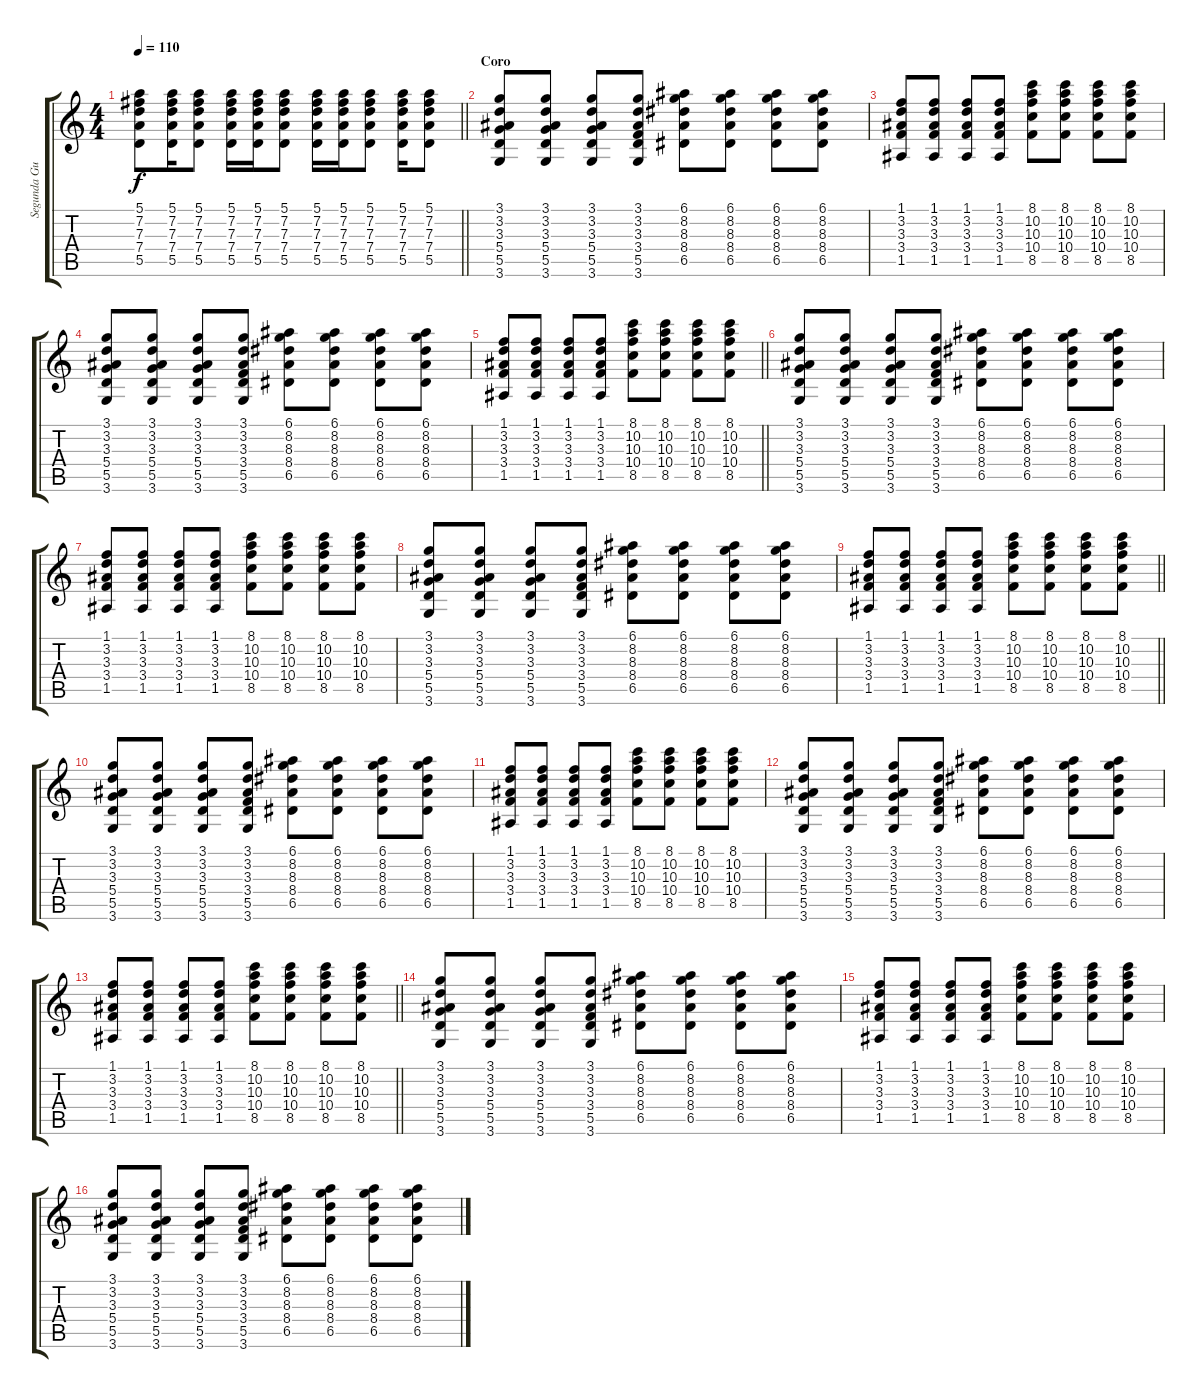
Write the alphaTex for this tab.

\track ("Segunda Guitarra" "Segunda Gu") {instrument acousticguitarsteel}
\staff {score tabs}
\tuning (E4 B3 G3 D3 A2 E2) {hide}
\ts (4 4)
\tempo 110
\clef g2
\barLineRight lightlight
\ks c
(5.1 7.2 7.3 7.4 5.5).8{dy f} (5.1 7.2 7.3 7.4 5.5).16 (5.1 7.2 7.3 7.4 5.5).8 (5.1 7.2 7.3 7.4 5.5).16 (5.1 7.2 7.3 7.4 5.5).16 (5.1 7.2 7.3 7.4 5.5).8 (5.1 7.2 7.3 7.4 5.5).16 (5.1 7.2 7.3 7.4 5.5).16 (5.1 7.2 7.3 7.4 5.5).8 (5.1 7.2 7.3 7.4 5.5).16 (5.1 7.2 7.3 7.4 5.5).8 |
\section ("" "Coro")
(3.1 3.2 3.3 5.4 5.5 3.6).8 (3.1 3.2 3.3 5.4 5.5 3.6).8 (3.1 3.2 3.3 5.4 5.5 3.6).8 (3.1 3.2 3.3 3.4 5.5 3.6).8 (6.1 8.2 8.3 8.4 6.5).8 (6.1 8.2 8.3 8.4 6.5).8 (6.1 8.2 8.3 8.4 6.5).8 (6.1 8.2 8.3 8.4 6.5).8 |
(1.1 3.2 3.3 3.4 1.5).8 (1.1 3.2 3.3 3.4 1.5).8 (1.1 3.2 3.3 3.4 1.5).8 (1.1 3.2 3.3 3.4 1.5).8 (8.1 10.2 10.3 10.4 8.5).8 (8.1 10.2 10.3 10.4 8.5).8 (8.1 10.2 10.3 10.4 8.5).8 (8.1 10.2 10.3 10.4 8.5).8 |
(3.1 3.2 3.3 5.4 5.5 3.6).8 (3.1 3.2 3.3 5.4 5.5 3.6).8 (3.1 3.2 3.3 5.4 5.5 3.6).8 (3.1 3.2 3.3 3.4 5.5 3.6).8 (6.1 8.2 8.3 8.4 6.5).8 (6.1 8.2 8.3 8.4 6.5).8 (6.1 8.2 8.3 8.4 6.5).8 (6.1 8.2 8.3 8.4 6.5).8 |
\barLineRight lightlight
(1.1 3.2 3.3 3.4 1.5).8 (1.1 3.2 3.3 3.4 1.5).8 (1.1 3.2 3.3 3.4 1.5).8 (1.1 3.2 3.3 3.4 1.5).8 (8.1 10.2 10.3 10.4 8.5).8 (8.1 10.2 10.3 10.4 8.5).8 (8.1 10.2 10.3 10.4 8.5).8 (8.1 10.2 10.3 10.4 8.5).8 |
\section ("" "")
(3.1 3.2 3.3 5.4 5.5 3.6).8 (3.1 3.2 3.3 5.4 5.5 3.6).8 (3.1 3.2 3.3 5.4 5.5 3.6).8 (3.1 3.2 3.3 3.4 5.5 3.6).8 (6.1 8.2 8.3 8.4 6.5).8 (6.1 8.2 8.3 8.4 6.5).8 (6.1 8.2 8.3 8.4 6.5).8 (6.1 8.2 8.3 8.4 6.5).8 |
(1.1 3.2 3.3 3.4 1.5).8 (1.1 3.2 3.3 3.4 1.5).8 (1.1 3.2 3.3 3.4 1.5).8 (1.1 3.2 3.3 3.4 1.5).8 (8.1 10.2 10.3 10.4 8.5).8 (8.1 10.2 10.3 10.4 8.5).8 (8.1 10.2 10.3 10.4 8.5).8 (8.1 10.2 10.3 10.4 8.5).8 |
(3.1 3.2 3.3 5.4 5.5 3.6).8 (3.1 3.2 3.3 5.4 5.5 3.6).8 (3.1 3.2 3.3 5.4 5.5 3.6).8 (3.1 3.2 3.3 3.4 5.5 3.6).8 (6.1 8.2 8.3 8.4 6.5).8 (6.1 8.2 8.3 8.4 6.5).8 (6.1 8.2 8.3 8.4 6.5).8 (6.1 8.2 8.3 8.4 6.5).8 |
\barLineRight lightlight
(1.1 3.2 3.3 3.4 1.5).8 (1.1 3.2 3.3 3.4 1.5).8 (1.1 3.2 3.3 3.4 1.5).8 (1.1 3.2 3.3 3.4 1.5).8 (8.1 10.2 10.3 10.4 8.5).8 (8.1 10.2 10.3 10.4 8.5).8 (8.1 10.2 10.3 10.4 8.5).8 (8.1 10.2 10.3 10.4 8.5).8 |
\section ("" "")
(3.1 3.2 3.3 5.4 5.5 3.6).8 (3.1 3.2 3.3 5.4 5.5 3.6).8 (3.1 3.2 3.3 5.4 5.5 3.6).8 (3.1 3.2 3.3 3.4 5.5 3.6).8 (6.1 8.2 8.3 8.4 6.5).8 (6.1 8.2 8.3 8.4 6.5).8 (6.1 8.2 8.3 8.4 6.5).8 (6.1 8.2 8.3 8.4 6.5).8 |
(1.1 3.2 3.3 3.4 1.5).8 (1.1 3.2 3.3 3.4 1.5).8 (1.1 3.2 3.3 3.4 1.5).8 (1.1 3.2 3.3 3.4 1.5).8 (8.1 10.2 10.3 10.4 8.5).8 (8.1 10.2 10.3 10.4 8.5).8 (8.1 10.2 10.3 10.4 8.5).8 (8.1 10.2 10.3 10.4 8.5).8 |
(3.1 3.2 3.3 5.4 5.5 3.6).8 (3.1 3.2 3.3 5.4 5.5 3.6).8 (3.1 3.2 3.3 5.4 5.5 3.6).8 (3.1 3.2 3.3 3.4 5.5 3.6).8 (6.1 8.2 8.3 8.4 6.5).8 (6.1 8.2 8.3 8.4 6.5).8 (6.1 8.2 8.3 8.4 6.5).8 (6.1 8.2 8.3 8.4 6.5).8 |
\barLineRight lightlight
(1.1 3.2 3.3 3.4 1.5).8 (1.1 3.2 3.3 3.4 1.5).8 (1.1 3.2 3.3 3.4 1.5).8 (1.1 3.2 3.3 3.4 1.5).8 (8.1 10.2 10.3 10.4 8.5).8 (8.1 10.2 10.3 10.4 8.5).8 (8.1 10.2 10.3 10.4 8.5).8 (8.1 10.2 10.3 10.4 8.5).8 |
\section ("" "")
(3.1 3.2 3.3 5.4 5.5 3.6).8 (3.1 3.2 3.3 5.4 5.5 3.6).8 (3.1 3.2 3.3 5.4 5.5 3.6).8 (3.1 3.2 3.3 3.4 5.5 3.6).8 (6.1 8.2 8.3 8.4 6.5).8 (6.1 8.2 8.3 8.4 6.5).8 (6.1 8.2 8.3 8.4 6.5).8 (6.1 8.2 8.3 8.4 6.5).8 |
(1.1 3.2 3.3 3.4 1.5).8 (1.1 3.2 3.3 3.4 1.5).8 (1.1 3.2 3.3 3.4 1.5).8 (1.1 3.2 3.3 3.4 1.5).8 (8.1 10.2 10.3 10.4 8.5).8 (8.1 10.2 10.3 10.4 8.5).8 (8.1 10.2 10.3 10.4 8.5).8 (8.1 10.2 10.3 10.4 8.5).8 |
(3.1 3.2 3.3 5.4 5.5 3.6).8 (3.1 3.2 3.3 5.4 5.5 3.6).8 (3.1 3.2 3.3 5.4 5.5 3.6).8 (3.1 3.2 3.3 3.4 5.5 3.6).8 (6.1 8.2 8.3 8.4 6.5).8 (6.1 8.2 8.3 8.4 6.5).8 (6.1 8.2 8.3 8.4 6.5).8 (6.1 8.2 8.3 8.4 6.5).8
